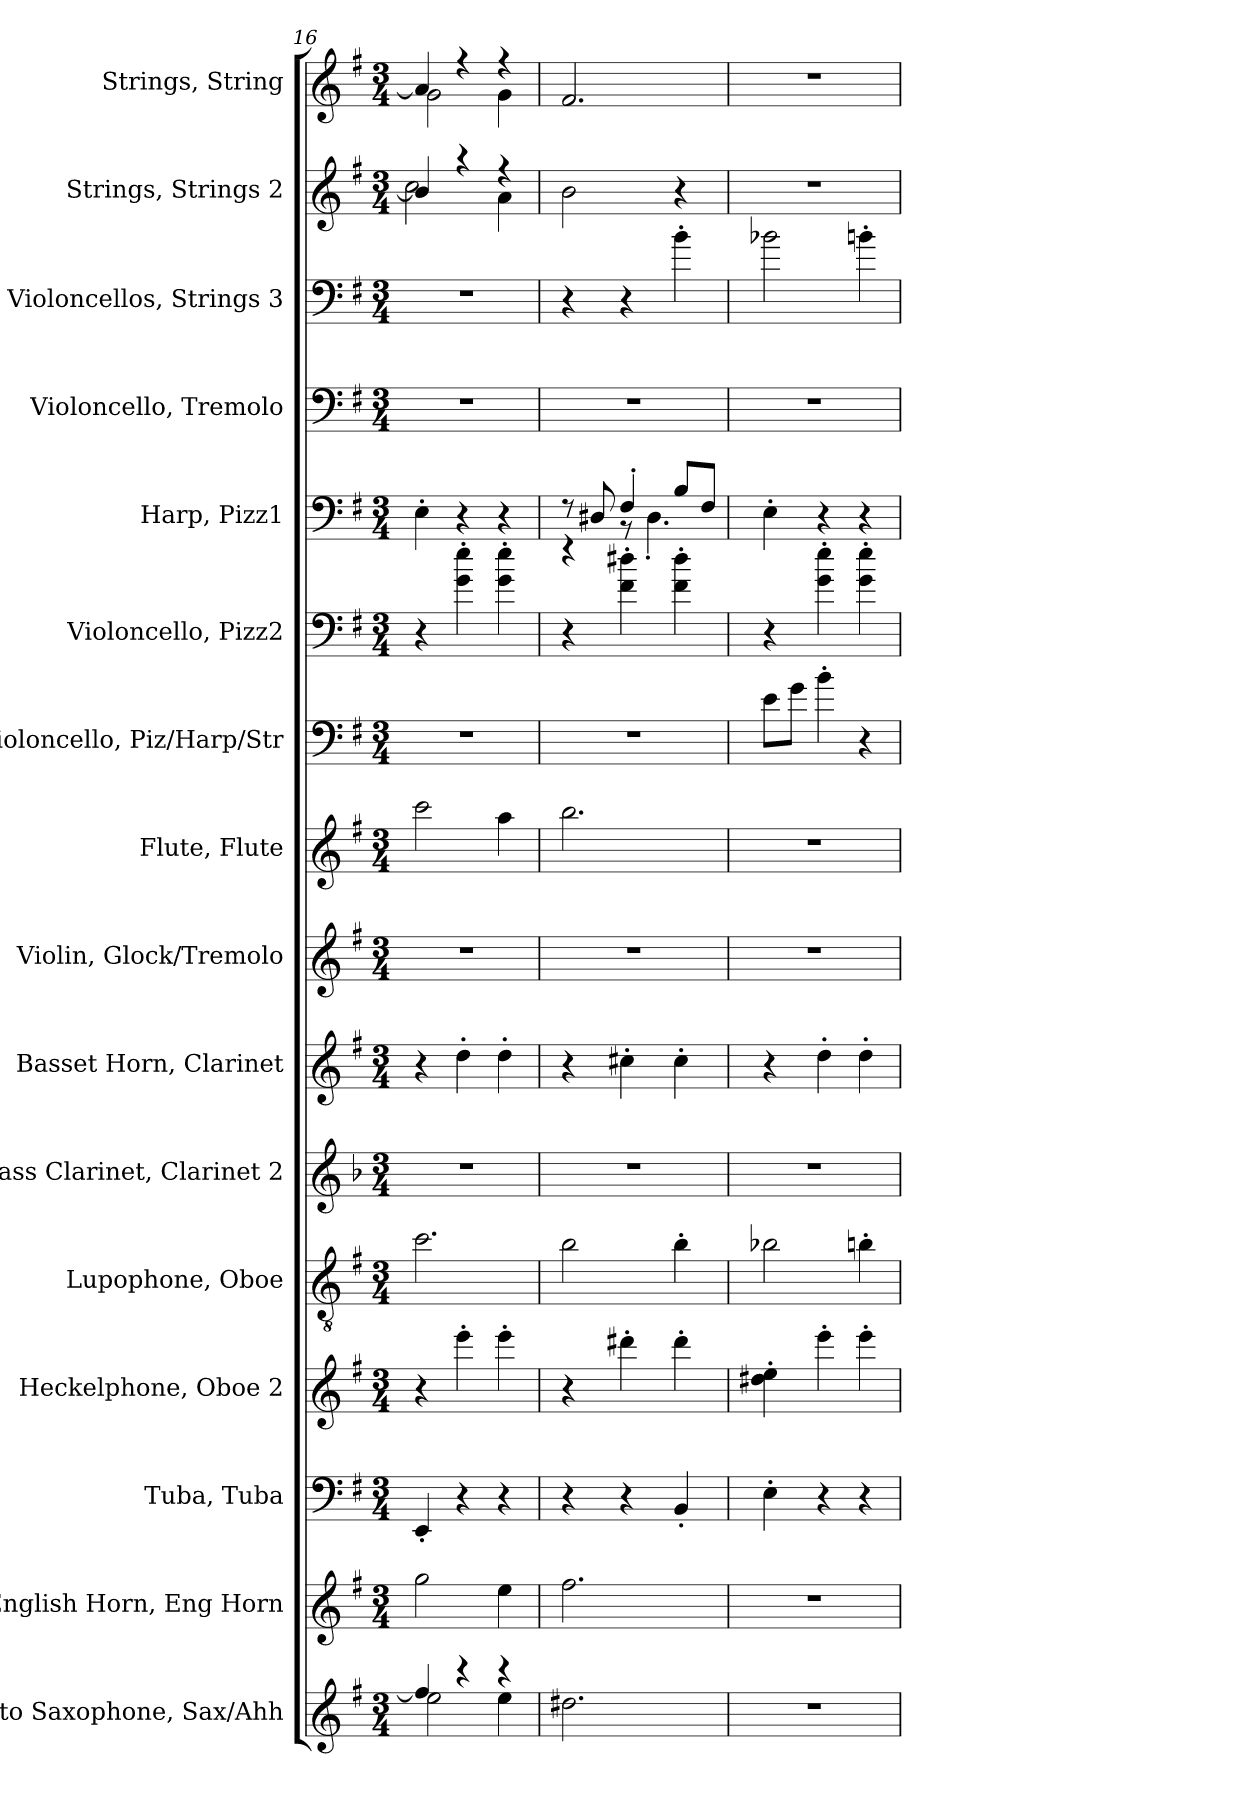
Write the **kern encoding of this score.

**kern	**kern	**kern	**kern	**kern	**kern	**kern	**kern	**kern	**kern	**kern	**kern	**kern	**kern	**kern	**kern
*part16	*part15	*part14	*part13	*part12	*part11	*part10	*part9	*part8	*part7	*part6	*part5	*part4	*part3	*part2	*part1
*staff16	*staff15	*staff14	*staff13	*staff12	*staff11	*staff10	*staff9	*staff8	*staff7	*staff6	*staff5	*staff4	*staff3	*staff2	*staff1
*I"Alto Saxophone, Sax/Ahh	*I"English Horn, Eng Horn	*I"Tuba, Tuba	*I"Heckelphone, Oboe 2	*I"Lupophone, Oboe	*I"Bass Clarinet, Clarinet 2	*I"Basset Horn, Clarinet	*I"Violin, Glock/Tremolo	*I"Flute, Flute	*I"Violoncello, Piz/Harp/Str	*I"Violoncello, Pizz2	*I"Harp, Pizz1	*I"Violoncello, Tremolo	*I"Violoncellos, Strings 3	*I"Strings, Strings 2	*I"Strings, String
*I'A. Sax.	*I'E. Hn.	*I'Tba.	*I'Hph.	*I'Lph.	*I'B. Cl.	*I'Ba. Hn.	*I'Vln.	*I'Fl.	*I'Vc.	*I'Vc.	*I'Hrp.	*I'Vc.	*I'Vcs.	*I'St.	*I'St.
*clefG2	*clefG2	*clefF4	*clefG2	*clefGv2	*clefG2	*clefG2	*clefG2	*clefG2	*clefF4	*clefF4	*clefF4	*clefF4	*clefF4	*clefG2	*clefG2
*ITrd5c9	*ITrd4c7	*	*ITrd7c12	*ITrd7c12	*ITrd8c14	*ITrd4c7	*	*	*	*	*	*	*	*	*
*k[b-e-]	*k[]	*k[f#]	*k[f#]	*k[f#]	*k[b-]	*k[]	*k[f#]	*k[f#]	*k[f#]	*k[f#]	*k[f#]	*k[f#]	*k[f#]	*k[f#]	*k[f#]
*M3/4	*M3/4	*M3/4	*M3/4	*M3/4	*M3/4	*M3/4	*M3/4	*M3/4	*M3/4	*M3/4	*M3/4	*M3/4	*M3/4	*M3/4	*M3/4
=16	=16	=16	=16	=16	=16	=16	=16	=16	=16	=16	=16	=16	=16	=16	=16
*^	*	*	*	*	*	*	*	*	*	*	*	*	*	*^	*^
4a/]	2g\	2cc\	4EE'/	4r	2.c\	2.r	4r	2.r	2ccc\	2.r	4r	4E'\	2.r	2.r	4b/]	2cc\	4a/]	2g\
4r	.	.	4r	4ee'\	.	.	4g'\	.	.	.	4g\' 4ee\'	4r	.	.	4r	.	4r	.
4r	4g\	4a\	4r	4ee'\	.	.	4g'\	.	4aa\	.	4g\' 4ee\'	4r	.	.	4r	4a\	4r	4g\
*	*	*	*	*	*	*	*	*	*	*	*	*	*	*	*v	*v	*	*
*v	*v	*	*	*	*	*	*	*	*	*	*	*	*	*	*	*v	*v
=17	=17	=17	=17	=17	=17	=17	=17	=17	=17	=17	=17	=17	=17	=17	=17
*	*	*	*	*	*	*	*	*	*	*	*^	*	*	*	*
2.f#X\	2.b\	4r	4r	2B\	2.r	4r	2.r	2.bb\	2.r	4r	8r	4r	2.r	4r	2b\	2.f#/
.	.	.	.	.	.	.	.	.	.	.	8D#X/	.	.	.	.	.
.	.	4r	4dd#X'\	.	.	4f#X'\	.	.	.	4f#\' 4dd#X\'	4F#'/	8r	.	4r	.	.
.	.	.	.	.	.	.	.	.	.	.	.	4.D#'\	.	.	.	.
.	.	4BB'/	4dd#'\	4B'\	.	4f#'\	.	.	.	4f#\' 4dd#\'	8B/L	.	.	4b'\	4r	.
.	.	.	.	.	.	.	.	.	.	.	8F#/J	.	.	.	.	.
*	*	*	*	*	*	*	*	*	*	*	*v	*v	*	*	*	*
=18	=18	=18	=18	=18	=18	=18	=18	=18	=18	=18	=18	=18	=18	=18	=18
2.r	2.r	4E'\	4d#X\' 4e\'	2B-X\	2.r	4r	2.r	2.r	8e\L	4r	4E'\	2.r	2b-X\	2.r	2.r
.	.	.	.	.	.	.	.	.	8g\J	.	.	.	.	.	.
.	.	4r	4ee'\	.	.	4g'\	.	.	4b'\	4g\' 4ee\'	4r	.	.	.	.
.	.	4r	4ee'\	4Bn'\	.	4g'\	.	.	4r	4g\' 4ee\'	4r	.	4bn'\	.	.
=	=	=	=	=	=	=	=	=	=	=	=	=	=	=	=
*-	*-	*-	*-	*-	*-	*-	*-	*-	*-	*-	*-	*-	*-	*-	*-
